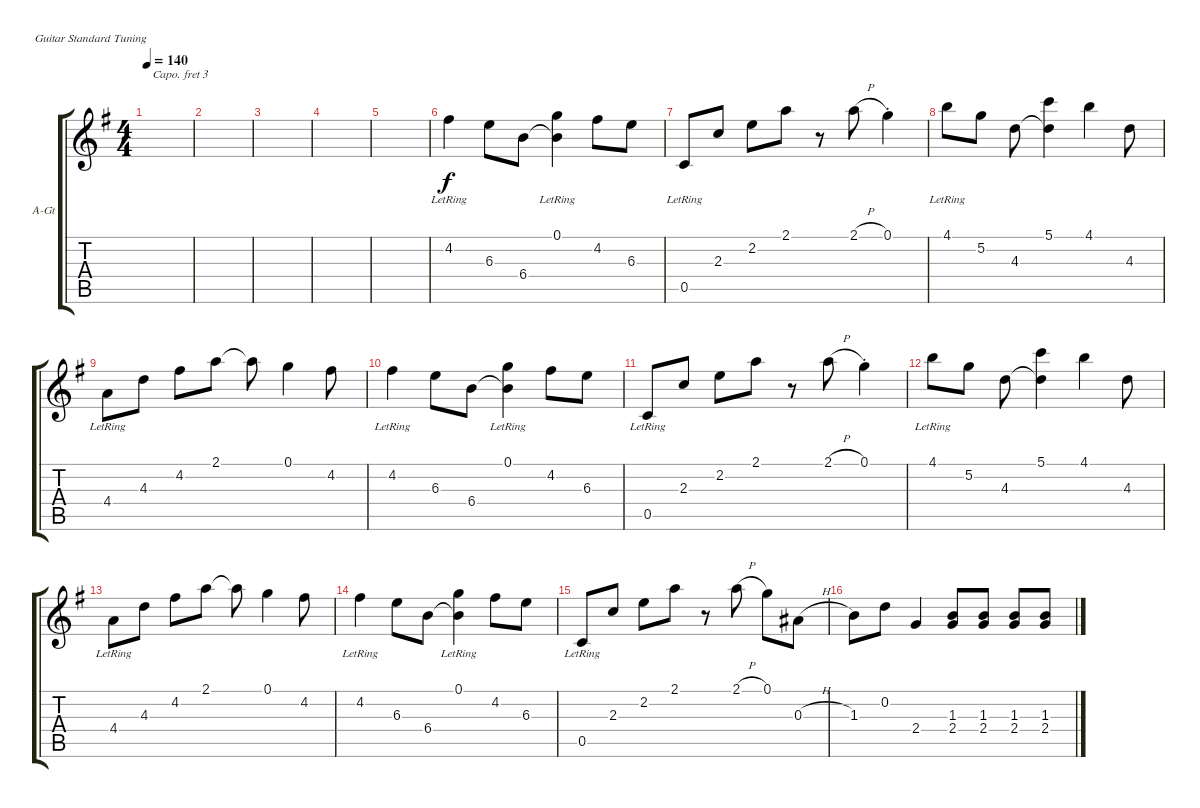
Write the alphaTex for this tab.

\defaultSystemsLayout 4
\bracketExtendMode groupsimilarinstruments
\firstSystemTrackNameOrientation horizontal
\otherSystemsTrackNameOrientation horizontal
\track ("Acoustic Guitar" "A-Gt") {instrument acousticguitarsteel}
\staff {score tabs}
\capo 3
\tuning (E4 B3 G3 D3 A2 E2)
\ts (4 4)
\tempo 140
\clef g2
\ks g
|
|
|
|
|
4.2{lr}.4 6.3.8 6.4.8 (6.4{t} 0.1{lr}).4 4.2.8 6.3.8 |
0.5{lr}.8 2.3.8 2.2.8 2.1.8 r.8 2.1{h}.8 0.1{st}.4 |
4.1{lr}.8 5.2.8 4.3.8 (4.3{t} 5.1).4 4.1.4 4.3.8 |
4.4{lr}.8 4.3.8 4.2.8 2.1.8 2.1{t}.8 0.1.4 4.2.8 |
4.2{lr}.4 6.3.8 6.4.8 (6.4{t} 0.1{lr}).4 4.2.8 6.3.8 |
0.5{lr}.8 2.3.8 2.2.8 2.1.8 r.8 2.1{h}.8 0.1{st}.4 |
4.1{lr}.8 5.2.8 4.3.8 (4.3{t} 5.1).4 4.1.4 4.3.8 |
4.4{lr}.8 4.3.8 4.2.8 2.1.8 2.1{t}.8 0.1.4 4.2.8 |
4.2{lr}.4 6.3.8 6.4.8 (6.4{t} 0.1{lr}).4 4.2.8 6.3.8 |
0.5{lr}.8 2.3.8 2.2.8 2.1.8 r.8 2.1{h}.8 0.1.8 0.3{h}.8 |
1.3.8 0.2.8 2.4.4 (2.4 1.3).8 (2.4 1.3).8 (2.4 1.3).8 (2.4 1.3).8
